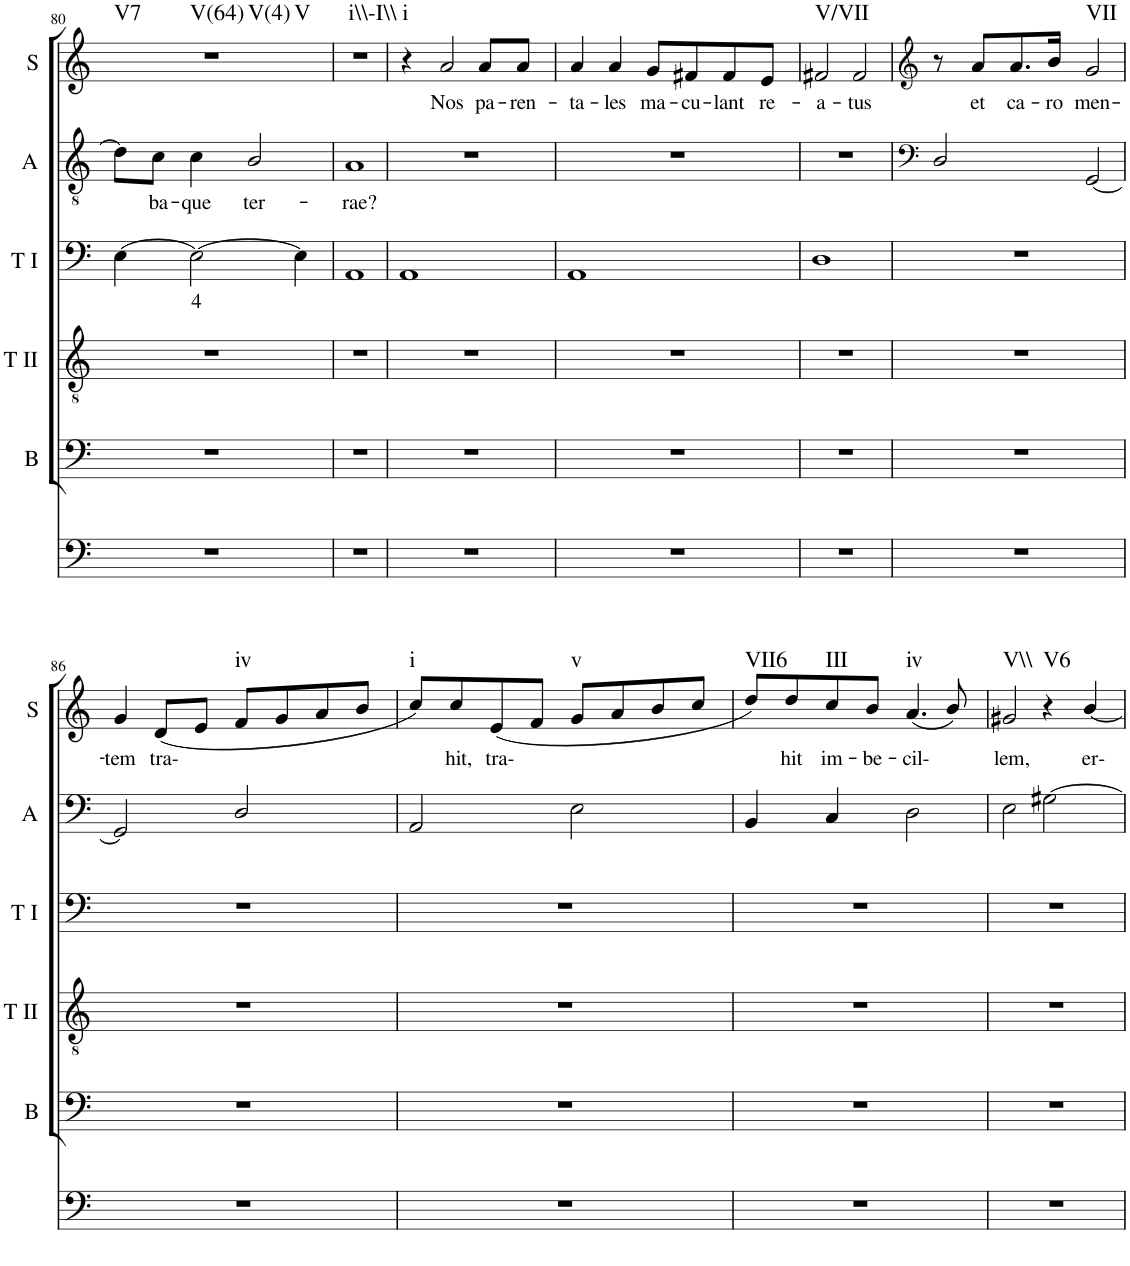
**kern	**kern	**kern	**kern	**text	**kern	**text	**kern	**text	**harte
*part6	*part5	*part4	*part3	*part3	*part2	*part2	*part1	*part1	*part1
*staff6	*staff5	*staff4	*staff3	*staff3	*staff2	*staff2	*staff1	*staff1	*
*I"Continuo	*I"Bass	*I"Tenor II	*I"Tenor I	*	*I"Alto	*	*I"Soprano	*	*
*	*I'B	*I'T II	*I'T I	*	*I'A	*	*I'S	*	*
!!LO:PB:g=z
*clefF4	*clefF4	*clefGv2	*clefF4	*	*clefGv2	*	*clefG2	*	*
*k[]	*k[]	*k[]	*k[]	*	*k[]	*	*k[]	*	*
=80	=80	=80	=80	=80	=80	=80	=80	=80	=80
!	!	!	!	!	!	!	!	!	!LO:H:n=1:kt=V7
!	!	!	!	!	!	!	!	!	!LO:H:n=2:kt=V(64)
!	!	!	!	!	!	!	!	!	!LO:H:n=3:kt=V(4)
!	!	!	!	!	!	!	!	!	!LO:H:n=4:kt=V
1r	1r	1r	[4E\	.	8d\L]	.	1r	.	N N N N
!	!	!	!	!	!	!LO:LY:b	!	!	!
.	.	.	.	.	8c\J	ba-	.	.	.
!	!	!	!	!LO:LY:b	!	!LO:LY:b	!	!	!
.	.	.	2E\_	4	4c\	que	.	.	.
!	!	!	!	!	!	!LO:LY:b	!	!	!
.	.	.	.	.	2B/	ter-	.	.	.
.	.	.	4E\]	.	.	.	.	.	.
=81	=81	=81	=81	=81	=81	=81	=81	=81	=81
!	!	!	!	!	!	!LO:LY:b	!	!	!LO:H:kt=i\\-I\\
1r	1r	1r	1AA	.	1A	rae?	1r	.	N
=82	=82	=82	=82	=82	=82	=82	=82	=82	=82
!	!	!	!	!	!	!	!	!	!LO:H:kt=i
1r	1r	1r	1AA	.	1r	.	4r	.	N
!	!	!	!	!	!	!	!	!LO:LY:b	!
.	.	.	.	.	.	.	2a/	Nos	.
!	!	!	!	!	!	!	!	!LO:LY:b	!
.	.	.	.	.	.	.	8a/L	pa-	.
!	!	!	!	!	!	!	!	!LO:LY:b	!
.	.	.	.	.	.	.	8a/J	ren-	.
=83	=83	=83	=83	=83	=83	=83	=83	=83	=83
!	!	!	!	!	!	!	!	!LO:LY:b	!
1r	1r	1r	1AA	.	1r	.	4a/	ta-	.
!	!	!	!	!	!	!	!	!LO:LY:b	!
.	.	.	.	.	.	.	4a/	les	.
!	!	!	!	!	!	!	!	!LO:LY:b	!
.	.	.	.	.	.	.	8g/L	ma-	.
!	!	!	!	!	!	!	!	!LO:LY:b	!
.	.	.	.	.	.	.	8f#X/	cu-	.
!	!	!	!	!	!	!	!	!LO:LY:b	!
.	.	.	.	.	.	.	8f#/	lant	.
!	!	!	!	!	!	!	!	!LO:LY:b	!
.	.	.	.	.	.	.	8e/J	re-	.
=84	=84	=84	=84	=84	=84	=84	=84	=84	=84
!	!	!	!	!	!	!	!	!LO:LY:b	!LO:H:kt=V/VII
1r	1r	1r	1D	.	1r	.	2f#X/	a-	N
!	!	!	!	!	!	!	!	!LO:LY:b	!
.	.	.	.	.	.	.	2f#/	tus	.
=85	=85	=85	=85	=85	=85	=85	=85	=85	=85
*	*	*	*	*	*clefF4	*	*clefG2	*	*
1r	1r	1r	1r	.	2D/	.	8r	.	.
!	!	!	!	!	!	!	!	!LO:LY:b	!
.	.	.	.	.	.	.	8a/L	et	.
!	!	!	!	!	!	!	!	!LO:LY:b	!
.	.	.	.	.	.	.	8.a/	ca-	.
!	!	!	!	!	!	!	!	!LO:LY:b	!
.	.	.	.	.	.	.	16b/Jk	ro	.
!	!	!	!	!	!	!	!	!LO:LY:b	!LO:H:kt=VII
.	.	.	.	.	[2GG/	.	2g/	men-	N
!!LO:LB:g=z
=86	=86	=86	=86	=86	=86	=86	=86	=86	=86
!	!	!	!	!	!	!	!	!LO:LY:b	!
1r	1r	1r	1r	.	2GG/]	.	4g/	tem	.
!	!	!	!	!	!	!	!	!LO:LY:b	!
.	.	.	.	.	.	.	(8d/L	tra-	.
.	.	.	.	.	.	.	8e/J	.	.
!	!	!	!	!	!	!	!	!	!LO:H:kt=iv
.	.	.	.	.	2D/	.	8f/L	.	N
.	.	.	.	.	.	.	8g/	.	.
.	.	.	.	.	.	.	8a/	.	.
.	.	.	.	.	.	.	8b/J	.	.
=87	=87	=87	=87	=87	=87	=87	=87	=87	=87
!	!	!	!	!	!	!	!	!	!LO:H:kt=i
1r	1r	1r	1r	.	2AA/	.	8cc/L)	.	N
!	!	!	!	!	!	!	!	!LO:LY:b	!
.	.	.	.	.	.	.	8cc/	hit,	.
!	!	!	!	!	!	!	!	!LO:LY:b	!
.	.	.	.	.	.	.	(8e/	tra-	.
.	.	.	.	.	.	.	8f/J	.	.
!	!	!	!	!	!	!	!	!	!LO:H:kt=v
.	.	.	.	.	2E\	.	8g/L	.	N
.	.	.	.	.	.	.	8a/	.	.
.	.	.	.	.	.	.	8b/	.	.
.	.	.	.	.	.	.	8cc/J	.	.
=88	=88	=88	=88	=88	=88	=88	=88	=88	=88
!	!	!	!	!	!	!	!	!	!LO:H:kt=VII6
1r	1r	1r	1r	.	4BB/	.	8dd/L)	.	N
!	!	!	!	!	!	!	!	!LO:LY:b	!
.	.	.	.	.	.	.	8dd/	hit	.
!	!	!	!	!	!	!	!	!LO:LY:b	!LO:H:kt=III
.	.	.	.	.	4C/	.	8cc/	im-	N
!	!	!	!	!	!	!	!	!LO:LY:b	!
.	.	.	.	.	.	.	8b/J	be-	.
!	!	!	!	!	!	!	!	!LO:LY:b	!LO:H:kt=iv
.	.	.	.	.	2D\	.	(4.a/	cil-	N
.	.	.	.	.	.	.	8b/)	.	.
=89	=89	=89	=89	=89	=89	=89	=89	=89	=89
!	!	!	!	!	!	!	!	!LO:LY:b	!LO:H:kt=V\\
1r	1r	1r	1r	.	2E\	.	2g#X/	lem,	N
!	!	!	!	!	!	!	!	!	!LO:H:kt=V6
.	.	.	.	.	[2G#X\	.	4r	.	N
!	!	!	!	!	!	!	!	!LO:LY:b	!
.	.	.	.	.	.	.	[4b/	er-	.
=	=	=	=	=	=	=	=	=	=
*-	*-	*-	*-	*-	*-	*-	*-	*-	*-
